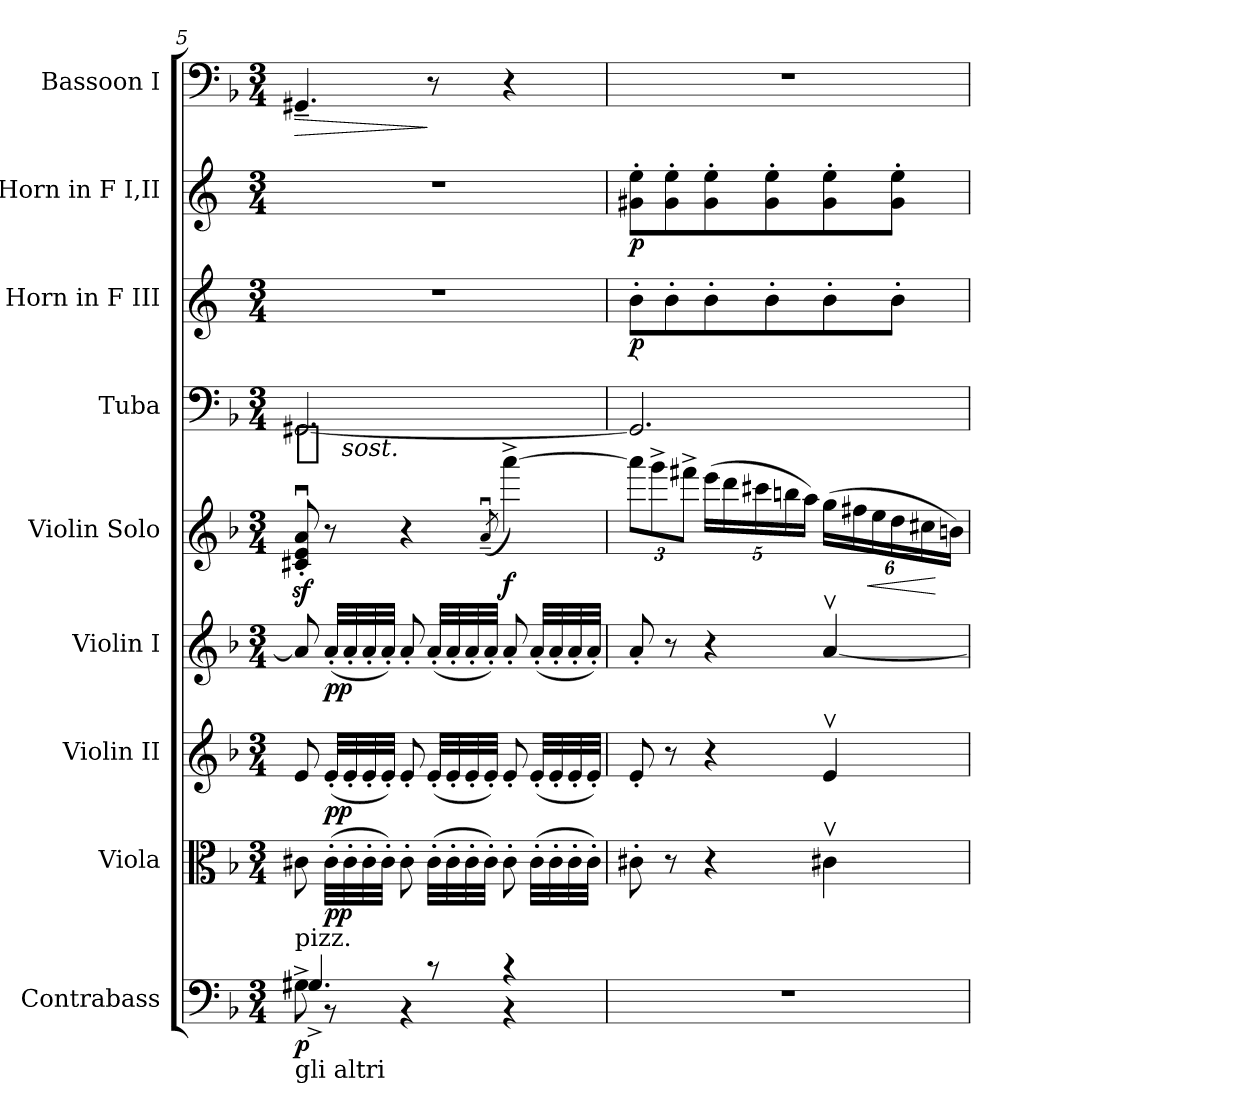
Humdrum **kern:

**kern	**dynam	**kern	**dynam	**kern	**dynam	**kern	**dynam	**kern	**dynam	**kern	**dynam	**kern	**dynam	**kern	**dynam	**kern	**dynam
*part9	*part9	*part8	*part8	*part7	*part7	*part6	*part6	*part5	*part5	*part4	*part4	*part3	*part3	*part2	*part2	*part1	*part1
*staff9	*staff9	*staff8	*staff8	*staff7	*staff7	*staff6	*staff6	*staff5	*staff5	*staff4	*staff4	*staff3	*staff3	*staff2	*staff2	*staff1	*staff1
*I"Contrabass	*	*I"Viola	*	*I"Violin II	*	*I"Violin I	*	*I"Violin Solo	*	*I"Tuba	*	*I"Horn in F III	*	*I"Horn in F I,II	*	*I"Bassoon I	*
*I'Cb.	*	*I'Vla.	*	*I'Vln. II	*	*I'Vln. I	*	*I'Vln. Solo	*	*I'Tba.	*	*I'Hn. III	*	*I'Hn. I, II	*	*I'Bsn. I	*
*clefF4	*	*clefC3	*	*clefG2	*	*clefG2	*	*clefG2	*	*clefF4	*	*clefG2	*	*clefG2	*	*clefF4	*
*	*	*	*	*	*	*	*	*	*	*	*	*ITrd4c7	*	*ITrd4c7	*	*	*
*k[b-]	*	*k[b-]	*	*k[b-]	*	*k[b-]	*	*k[b-]	*	*k[b-]	*	*k[b-]	*	*k[b-]	*	*k[b-]	*
*F:	*	*F:	*	*F:	*	*F:	*	*F:	*	*F:	*	*F:	*	*F:	*	*F:	*
*M3/4	*	*M3/4	*	*M3/4	*	*M3/4	*	*M3/4	*	*M3/4	*	*M3/4	*	*M3/4	*	*M3/4	*
=5	=5	=5	=5	=5	=5	=5	=5	=5	=5	=5	=5	=5	=5	=5	=5	=5	=5
*^	*	*	*	*	*	*	*	*	*	*	*	*	*	*	*	*	*
!LO:TX:a:t=pizz.	!	!	!	!	!	!	!	!	!	!	!	!	!	!	!	!	!	!
!LO:TX:b:t=gli altri	!	!	!	!	!	!	!	!	!	!	!	!	!	!	!	!	!	!
!	!	!	!	!	!	!	!	!	!	!	!	!LO:DY:t=%s sost.	!	!	!	!	!	!LO:HP:b
8G#X^\	4.G#X^/	p	8c#X	.	8e	.	8a]	.	8c#Xz'u 8ez'u 8az'u	.	[2.GG#X	pp	4%3r	.	4%3r	.	4.GG#X~	>
8rBB	.	.	(32c#'LLL	pp	(32e'LLL	pp	(32a'LLL	pp	8r	.	.	.	.	.	.	.	.	.
.	.	.	32c#'	.	32e'	.	32a'	.	.	.	.	.	.	.	.	.	.	.
.	.	.	32c#'	.	32e'	.	32a'	.	.	.	.	.	.	.	.	.	.	.
.	.	.	32c#'JJJ)	.	32e'JJJ)	.	32a'JJJ)	.	.	.	.	.	.	.	.	.	.	.
4rBB	.	.	8c#'	.	8e'	.	8a'	.	4r	.	.	.	.	.	.	.	.	.
.	8rc	.	(32c#'LLL	.	(32e'LLL	.	(32a'LLL	.	.	.	.	.	.	.	.	.	8r	]
.	.	.	32c#'	.	32e'	.	32a'	.	.	.	.	.	.	.	.	.	.	.
.	.	.	32c#'	.	32e'	.	32a'	.	.	.	.	.	.	.	.	.	.	.
.	.	.	32c#'JJJ)	.	32e'JJJ)	.	32a'JJJ)	.	.	.	.	.	.	.	.	.	.	.
.	.	.	.	.	.	.	.	.	(8qa~u/	.	.	.	.	.	.	.	.	.
4rBB	4rc	.	8c#'	.	8e'	.	8a'	.	[4aaa^)	f	.	.	.	.	.	.	4r	.
.	.	.	(32c#'LLL	.	(32e'LLL	.	(32a'LLL	.	.	.	.	.	.	.	.	.	.	.
.	.	.	32c#'	.	32e'	.	32a'	.	.	.	.	.	.	.	.	.	.	.
.	.	.	32c#'	.	32e'	.	32a'	.	.	.	.	.	.	.	.	.	.	.
.	.	.	32c#'JJJ)	.	32e'JJJ)	.	32a'JJJ)	.	.	.	.	.	.	.	.	.	.	.
*v	*v	*	*	*	*	*	*	*	*	*	*	*	*	*	*	*	*	*
=6	=6	=6	=6	=6	=6	=6	=6	=6	=6	=6	=6	=6	=6	=6	=6	=6	=6
!	!	!	!	!	!	!	!	!	!	!	!	!LO:TX:b:i:t=`	!	!	!	!	!
4%3r	.	8c#X'	.	8e'	.	8a'	.	12aaaL]	.	2.GG#]	.	8e'L	p	8c#X' 8a'L	p	4%3r	.
.	.	.	.	.	.	.	.	12ggg^	.	.	.	.	.	.	.	.	.
.	.	8r	.	8r	.	8r	.	.	.	.	.	8e'	.	8c#' 8a'	.	.	.
.	.	.	.	.	.	.	.	12fff#X^J	.	.	.	.	.	.	.	.	.
.	.	4r	.	4r	.	4r	.	(20eeeLL	.	.	.	8e'	.	8c#' 8a'	.	.	.
.	.	.	.	.	.	.	.	20ddd	.	.	.	.	.	.	.	.	.
.	.	.	.	.	.	.	.	20ccc#X	.	.	.	.	.	.	.	.	.
.	.	.	.	.	.	.	.	.	.	.	.	8e'	.	8c#' 8a'	.	.	.
.	.	.	.	.	.	.	.	20bbn	.	.	.	.	.	.	.	.	.
.	.	.	.	.	.	.	.	20aaJJ)	.	.	.	.	.	.	.	.	.
.	.	4c#Xv	.	4ev	.	[4av	.	(24ggLL	.	.	.	8e'	.	8c#' 8a'	.	.	.
.	.	.	.	.	.	.	.	24ff#X	.	.	.	.	.	.	.	.	.
!	!	!	!	!	!	!	!	!	!LO:HP:b	!	!	!	!	!	!	!	!
.	.	.	.	.	.	.	.	24ee	<	.	.	.	.	.	.	.	.
.	.	.	.	.	.	.	.	24dd	.	.	.	8e'J	.	8c#' 8a'J	.	.	.
.	.	.	.	.	.	.	.	24cc#X	.	.	.	.	.	.	.	.	.
.	.	.	.	.	.	.	.	24bnJJ)	[	.	.	.	.	.	.	.	.
=	=	=	=	=	=	=	=	=	=	=	=	=	=	=	=	=	=
*-	*-	*-	*-	*-	*-	*-	*-	*-	*-	*-	*-	*-	*-	*-	*-	*-	*-
